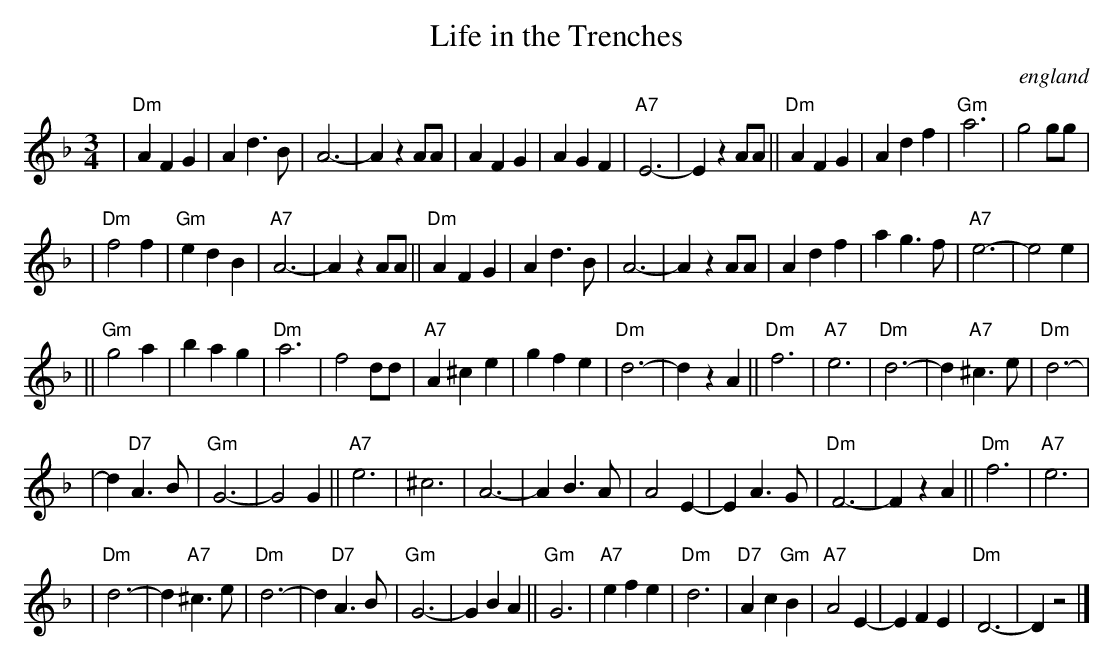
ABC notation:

X:1
T: Life in the Trenches
O:england
M: 3/4
L: 1/4
K: Dm
| "Dm"AFG \
| Ad>B \
| A3- \
| AzA/A/ \
| AFG \
| AGF \
| "A7"E3- \
| EzA/A/ \
|| "Dm"AFG \
| Adf \
| "Gm"a3 \
| g2g/g/ |
| "Dm"f2f \
| "Gm"edB \
| "A7"A3- \
| AzA/A/ \
|| "Dm"AFG \
| Ad>B \
| A3- \
| AzA/A/ \
| Adf \
| ag>f \
| "A7"e3- \
| e2e |
|| "Gm"g2a \
| bag \
| "Dm"a3 \
| f2d/d/ \
|"A7"A^ce \
| gfe \
| "Dm"d3- \
| dzA \
|| "Dm"f3 \
| "A7"e3 \
| "Dm"d3- \
| d"A7"^c>e \
| "Dm"d3- |
| d"D7"A>B \
| "Gm"G3- \
| G2G \
|| "A7"e3 \
| ^c3 \
| A3- \
| AB>A \
| A2E- \
| EA>G \
| "Dm"F3- \
| FzA \
|| "Dm"f3 \
| "A7"e3 |
| "Dm"d3- \
| d"A7"^c>e \
| "Dm"d3- \
| d"D7"A>B \
| "Gm"G3- \
| GBA \
|| "Gm"G3 \
| "A7"efe \
| "Dm"d3 \
| "D7"Ac"Gm"B \
| "A7"A2E- \
| EFE \
| "Dm"D3- \
| Dz2 |]
